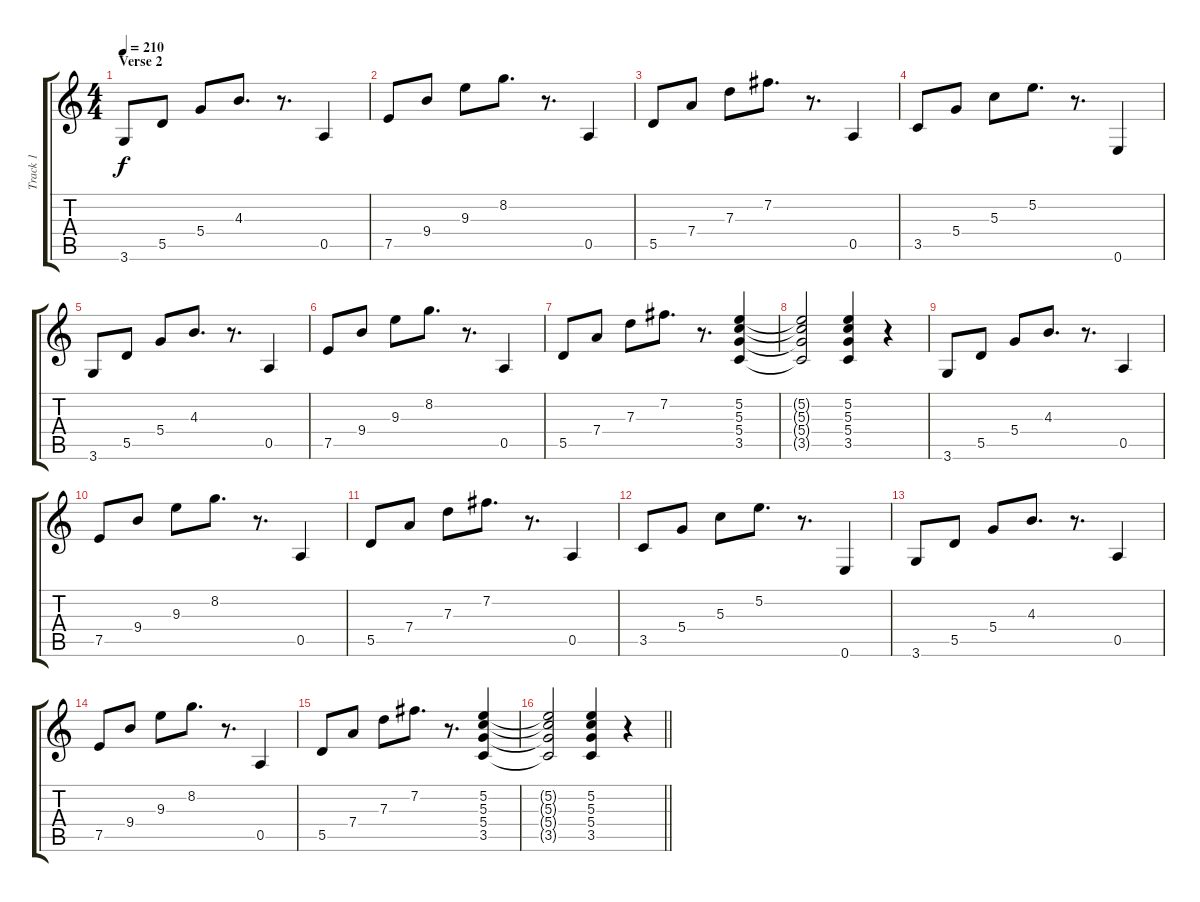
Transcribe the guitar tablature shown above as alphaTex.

\track ("Track 1" "Track 1") {instrument electricguitarjazz}
\staff {score tabs}
\tuning (E4 B3 G3 D3 A2 E2) {hide}
\ts (4 4)
\section ("" "Verse 2")
\tempo 210
\clef g2
\ks c
3.6.8{dy f} 5.5.8 5.4.8 4.3.8{d} r.8{d} 0.5.4 |
7.5.8 9.4.8 9.3.8 8.2.8{d} r.8{d} 0.5.4 |
5.5.8 7.4.8 7.3.8 7.2.8{d} r.8{d} 0.5.4 |
3.5.8 5.4.8 5.3.8 5.2.8{d} r.8{d} 0.6.4 |
3.6.8 5.5.8 5.4.8 4.3.8{d} r.8{d} 0.5.4 |
7.5.8 9.4.8 9.3.8 8.2.8{d} r.8{d} 0.5.4 |
5.5.8 7.4.8 7.3.8 7.2.8{d} r.8{d} (5.2 5.3 5.4 3.5).4 |
(5.2{t} 5.3{t} 5.4{t} 3.5{t}).2 (5.2 5.3 5.4 3.5).4 r.4 |
3.6.8 5.5.8 5.4.8 4.3.8{d} r.8{d} 0.5.4 |
7.5.8 9.4.8 9.3.8 8.2.8{d} r.8{d} 0.5.4 |
5.5.8 7.4.8 7.3.8 7.2.8{d} r.8{d} 0.5.4 |
3.5.8 5.4.8 5.3.8 5.2.8{d} r.8{d} 0.6.4 |
3.6.8 5.5.8 5.4.8 4.3.8{d} r.8{d} 0.5.4 |
7.5.8 9.4.8 9.3.8 8.2.8{d} r.8{d} 0.5.4 |
5.5.8 7.4.8 7.3.8 7.2.8{d} r.8{d} (5.2 5.3 5.4 3.5).4 |
\barLineRight lightlight
(5.2{t} 5.3{t} 5.4{t} 3.5{t}).2 (5.2 5.3 5.4 3.5).4 r.4
